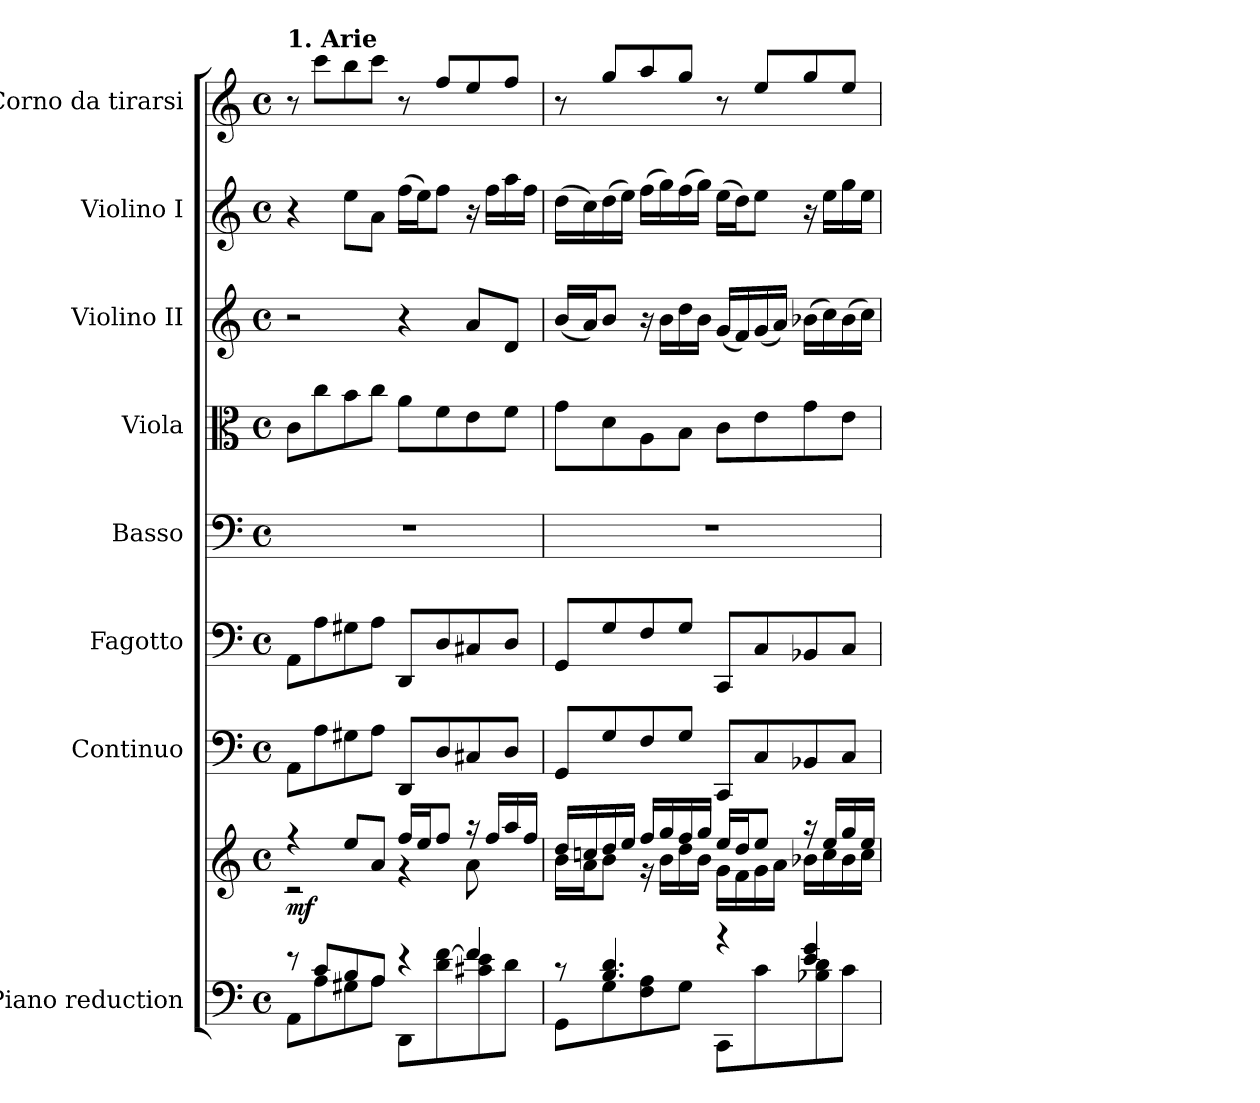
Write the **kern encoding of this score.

**kern	**kern	**dynam	**kern	**kern	**kern	**kern	**kern	**kern	**kern
*part8	*part8	*part8	*part7	*part6	*part5	*part4	*part3	*part2	*part1
*staff9	*staff8	*staff8/9	*staff7	*staff6	*staff5	*staff4	*staff3	*staff2	*staff1
*I"Piano reduction	*	*	*I"Continuo	*I"Fagotto	*I"Basso	*I"Viola	*I"Violino II	*I"Violino I	*I"Corno da tirarsi
*I'Pno	*	*	*	*	*	*	*	*	*
*clefF4	*clefG2	*	*clefF4	*clefF4	*clefF4	*clefC3	*clefG2	*clefG2	*clefG2
*	*	*	*	*	*	*	*	*	*ITrd7c12
*k[]	*k[]	*	*k[]	*k[]	*k[]	*k[]	*k[]	*k[]	*k[]
*M4/4	*M4/4	*	*M4/4	*M4/4	*M4/4	*M4/4	*M4/4	*M4/4	*M4/4
*met(c)	*met(c)	*	*met(c)	*met(c)	*met(c)	*met(c)	*met(c)	*met(c)	*met(c)
=1	=1	=1	=1	=1	=1	=1	=1	=1	=1
*^	*^	*	*	*	*	*	*	*	*
*	*^	*	*	*	*	*	*	*	*	*	*
!	!	!	!	!	!	!	!	!	!	!	!	!LO:TX:a:B:t=1. Arie
!	!	!	!	!	!LO:DY:b	!	!	!	!	!	!	!
2..ryy	8r	8AA\L	4r	2r	mf	8AA\L	8AA\L	1r	8c\L	2r	4r	8r
.	8c/L	8A\	.	.	.	8A\	8A\	.	8cc\	.	.	8cc\L
.	8B/	8G#X\	8ee/L	.	.	8G#X\	8G#X\	.	8b\	.	8ee\L	8b\
.	8A/J	8A\J	8a/J	.	.	8A\J	8A\J	.	8cc\J	.	8a\J	8cc\J
.	4r	8DD\L	16ff/LL	4r	.	8DD/L	8DD/L	.	8a\L	4r	(>16ff\LL	8r
.	.	.	16ee/J	.	.	.	.	.	.	.	16ee\J)	.
.	.	8d\ [8f\	8ff/J	.	.	8D/	8D/	.	8f\	.	8ff\J	8f/L
.	4f/]	8c#X\ 8e\	16r	8a\L	.	8C#X/	8C#X/	.	8e\	8a/L	16r	8e/
.	.	.	16ff/LL	.	.	.	.	.	.	.	16ff\LL	.
8d/J	.	8d\J	16aa/	8ryy	.	8D/J	8D/J	.	8f\J	8d/J	16aa\	8f/J
.	.	.	16ff/JJ	.	.	.	.	.	.	.	16ff\JJ	.
*	*v	*v	*	*	*	*	*	*	*	*	*	*
=2	=2	=2	=2	=2	=2	=2	=2	=2	=2	=2	=2
8r	8GG\L	16dd/LL	16b\LL	.	8GG/L	8GG/L	1r	8g\L	(<16b/LL	(>16dd\LL	8r
.	.	16ccn/	16a\J	.	.	.	.	.	16a/J)	16cc\)	.
4.B/ 4.d/	8G\	16dd/	8b\J	.	8G/	8G/	.	8d\	8b/J	(>16dd\	8g/L
.	.	16ee/JJ	.	.	.	.	.	.	.	16ee\JJ)	.
.	8F\ 8A\	16ff/LL	16r	.	8F/	8F/	.	8A\	16r	(>16ff\LL	8a/
.	.	16gg/	16b\LL	.	.	.	.	.	16b\LL	16gg\)	.
.	8G\J	16ff/	16dd\	.	8G/J	8G/J	.	8B\J	16dd\	(>16ff\	8g/J
.	.	16gg/JJ	16b\JJ	.	.	.	.	.	16b\JJ	16gg\JJ)	.
4r	8CC\L	16ee/LL	16g\LL	.	8CC/L	8CC/L	.	8c\L	(<16g/LL	(>16ee\LL	8r
.	.	16dd/J	16f\	.	.	.	.	.	16f/)	16dd\J)	.
.	8c\	8ee/J	16g\	.	8C/	8C/	.	8e\	(<16g/	8ee\J	8e/L
.	.	.	16a\JJ	.	.	.	.	.	16a/JJ)	.	.
4e/ 4g/	8B-X\ 8d\	16r	16b-X\LL	.	8BB-X/	8BB-X/	.	8g\	(>16b-X\LL	16r	8g/
.	.	16ee/LL	16cc\	.	.	.	.	.	16cc\)	16ee\LL	.
.	8c\J	16gg/	16b-\	.	8C/J	8C/J	.	8e\J	(>16b-\	16gg\	8e/J
.	.	16ee/JJ	16cc\JJ	.	.	.	.	.	16cc\JJ)	16ee\JJ	.
*v	*v	*	*	*	*	*	*	*	*	*	*
*	*v	*v	*	*	*	*	*	*	*	*
=	=	=	=	=	=	=	=	=	=
*-	*-	*-	*-	*-	*-	*-	*-	*-	*-
